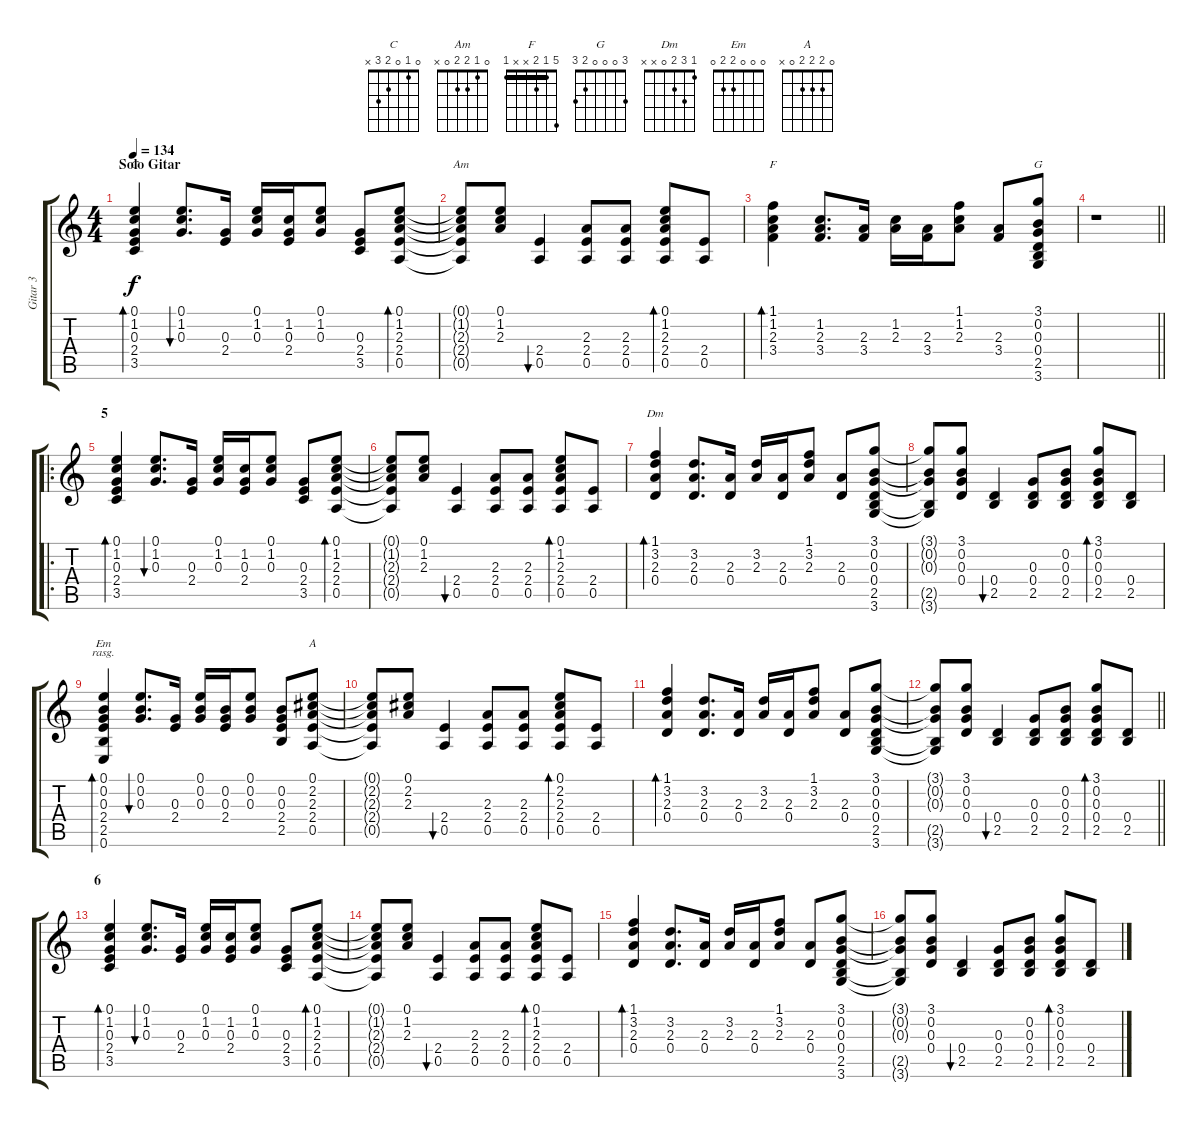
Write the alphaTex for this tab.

\track ("Gitar 3" "Gitar 3") {instrument electricguitarmuted}
\staff {score tabs}
\tuning (E4 B3 G3 D3 A2 E2) {hide}
\chord ("C" 0 1 0 2 3 x)
\chord ("Am" 0 1 2 2 0 x)
\chord ("F" 5 1 2 x x 1) {barre 1}
\chord ("G" 3 0 0 0 2 3)
\chord ("Dm" 1 3 2 0 x x)
\chord ("Em" 0 0 0 2 2 0)
\chord ("A" 0 2 2 2 0 x)
\ts (4 4)
\section ("" "Solo Gitar")
\tempo 134
\clef g2
\ks c
(0.1 1.2 0.3 2.4 3.5).4{bd 120 ch "C" dy f} (0.1 1.2 0.3).8{d bu 120} (0.3 2.4).16 (0.1 1.2 0.3).16 (1.2 0.3 2.4).16 (0.1 1.2 0.3).8 (0.3 2.4 3.5).8 (0.1 1.2 2.3 2.4 0.5).8{bd 120} |
(0.1{t} 1.2{t} 2.3{t} 2.4{t} 0.5{t}).8{ch "Am"} (0.1 1.2 2.3).8 (2.4 0.5).4{bu 120} (2.3 2.4 0.5).8 (2.3 2.4 0.5).8 (0.1 1.2 2.3 2.4 0.5).8{bd 120} (2.4 0.5).8 |
(1.1 1.2 2.3 3.4).4{bd 120 ch "F"} (1.2 2.3 3.4).8{d} (2.3 3.4).16 (1.2 2.3).16 (2.3 3.4).16 (1.1 1.2 2.3).8 (2.3 3.4).8 (3.1 0.2 0.3 0.4 2.5 3.6).8{ch "G"} |
\barLineRight lightlight
r.1 |
\ro
\section ("" "5")
(0.1 1.2 0.3 2.4 3.5).4{bd 120} (0.1 1.2 0.3).8{d bu 120} (0.3 2.4).16 (0.1 1.2 0.3).16 (1.2 0.3 2.4).16 (0.1 1.2 0.3).8 (0.3 2.4 3.5).8 (0.1 1.2 2.3 2.4 0.5).8{bd 120} |
(0.1{t} 1.2{t} 2.3{t} 2.4{t} 0.5{t}).8 (0.1 1.2 2.3).8 (2.4 0.5).4{bu 120} (2.3 2.4 0.5).8 (2.3 2.4 0.5).8 (0.1 1.2 2.3 2.4 0.5).8{bd 120} (2.4 0.5).8 |
(1.1 3.2 2.3 0.4).4{bd 120 ch "Dm"} (3.2 2.3 0.4).8{d} (2.3 0.4).16 (3.2 2.3).16 (2.3 0.4).16 (1.1 3.2 2.3).8 (2.3 0.4).8 (3.1 0.2 0.3 0.4 2.5 3.6).8 |
(3.1{t} 0.2{t} 0.3{t} 2.5{t} 3.6{t}).8 (3.1 0.2 0.3 0.4).8 (0.4 2.5).4{bu 120} (0.3 0.4 2.5).8 (0.2 0.3 0.4 2.5).8 (3.1 0.2 0.3 0.4 2.5).8{bd 120} (0.4 2.5).8 |
(0.1 0.2 0.3 2.4 2.5 0.6).4{bd 120 ch "Em" rasg ii} (0.1 0.2 0.3).8{d bu 120} (0.3 2.4).16 (0.1 0.2 0.3).16 (0.2 0.3 2.4).16 (0.1 0.2 0.3).8 (0.2 0.3 2.4 2.5).8 (0.1 2.2 2.3 2.4 0.5).8{ch "A"} |
(0.1{t} 2.2{t} 2.3{t} 2.4{t} 0.5{t}).8 (0.1 2.2 2.3).8 (2.4 0.5).4{bu 120} (2.3 2.4 0.5).8 (2.3 2.4 0.5).8 (0.1 2.2 2.3 2.4 0.5).8{bd 120} (2.4 0.5).8 |
(1.1 3.2 2.3 0.4).4{bd 120} (3.2 2.3 0.4).8{d} (2.3 0.4).16 (3.2 2.3).16 (2.3 0.4).16 (1.1 3.2 2.3).8 (2.3 0.4).8 (3.1 0.2 0.3 0.4 2.5 3.6).8 |
\barLineRight lightlight
(3.1{t} 0.2{t} 0.3{t} 2.5{t} 3.6{t}).8 (3.1 0.2 0.3 0.4).8 (0.4 2.5).4{bu 120} (0.3 0.4 2.5).8 (0.2 0.3 0.4 2.5).8 (3.1 0.2 0.3 0.4 2.5).8{bd 120} (0.4 2.5).8 |
\section ("" "6")
(0.1 1.2 0.3 2.4 3.5).4{bd 120} (0.1 1.2 0.3).8{d bu 120} (0.3 2.4).16 (0.1 1.2 0.3).16 (1.2 0.3 2.4).16 (0.1 1.2 0.3).8 (0.3 2.4 3.5).8 (0.1 1.2 2.3 2.4 0.5).8{bd 120} |
(0.1{t} 1.2{t} 2.3{t} 2.4{t} 0.5{t}).8 (0.1 1.2 2.3).8 (2.4 0.5).4{bu 120} (2.3 2.4 0.5).8 (2.3 2.4 0.5).8 (0.1 1.2 2.3 2.4 0.5).8{bd 120} (2.4 0.5).8 |
(1.1 3.2 2.3 0.4).4{bd 120} (3.2 2.3 0.4).8{d} (2.3 0.4).16 (3.2 2.3).16 (2.3 0.4).16 (1.1 3.2 2.3).8 (2.3 0.4).8 (3.1 0.2 0.3 0.4 2.5 3.6).8 |
(3.1{t} 0.2{t} 0.3{t} 2.5{t} 3.6{t}).8 (3.1 0.2 0.3 0.4).8 (0.4 2.5).4{bu 120} (0.3 0.4 2.5).8 (0.2 0.3 0.4 2.5).8 (3.1 0.2 0.3 0.4 2.5).8{bd 120} (0.4 2.5).8
